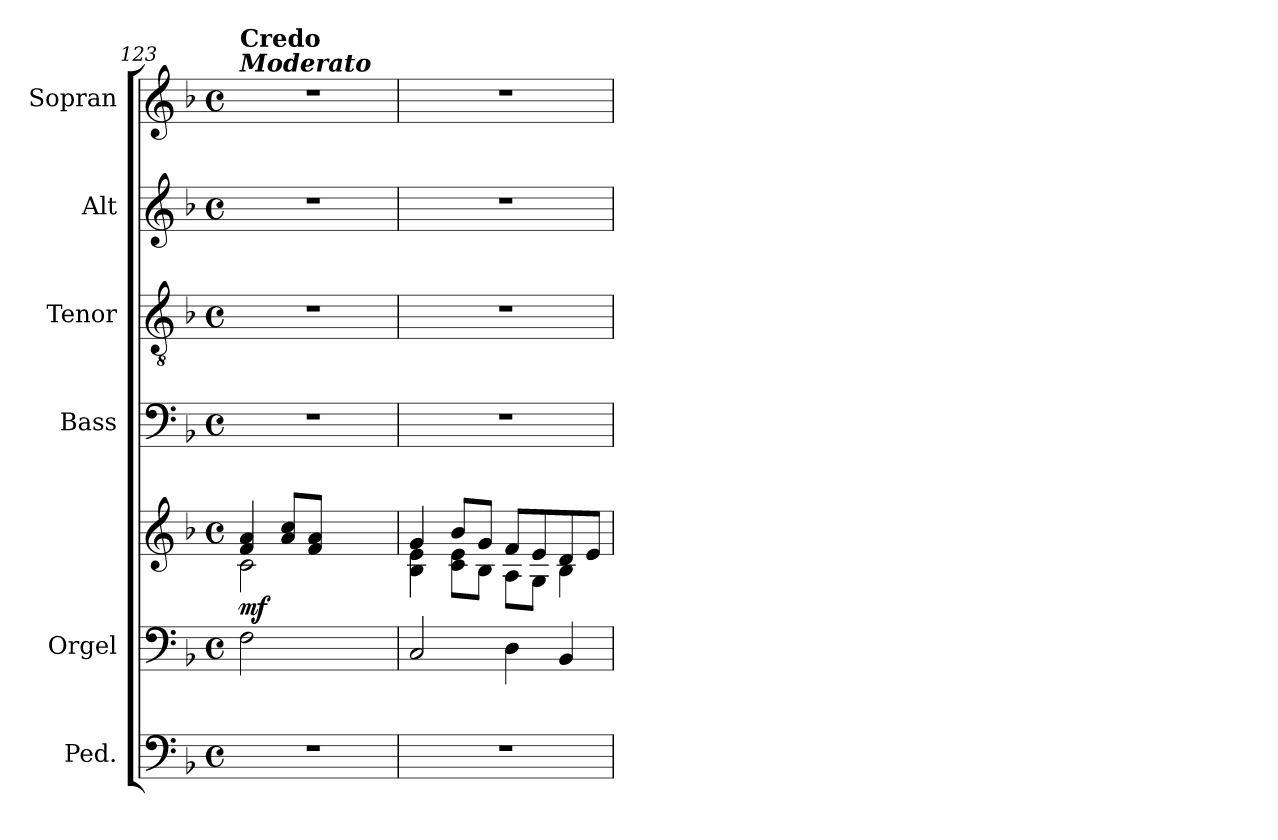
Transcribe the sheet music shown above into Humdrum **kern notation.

**kern	**kern	**kern	**dynam	**kern	**kern	**kern	**kern
*part6	*part5	*part5	*part5	*part4	*part3	*part2	*part1
*staff7	*staff6	*staff5	*staff5/6	*staff4	*staff3	*staff2	*staff1
*I"Ped.	*I"Orgel	*	*	*I"Bass	*I"Tenor	*I"Alt	*I"Sopran
*	*I'Org.	*	*	*I'B.	*I'T.	*I'A.	*I'S.
!!LO:PB:g=z
*clefF4	*clefF4	*clefG2	*	*clefF4	*clefGv2	*clefG2	*clefG2
*ITrd7c12	*	*	*	*	*	*	*
*k[b-]	*k[b-]	*k[b-]	*	*k[b-]	*k[b-]	*k[b-]	*k[b-]
*F:	*F:	*F:	*	*F:	*F:	*F:	*F:
*M4/4	*M4/4	*M4/4	*	*M4/4	*M4/4	*M4/4	*M4/4
*met(c)	*met(c)	*met(c)	*	*met(c)	*met(c)	*met(c)	*met(c)
=123	=123	=123	=123	=123	=123	=123	=123
*	*	*^	*	*	*	*	*
!	!	!	!	!	!	!	!	!LO:TX:a:Bi:t=Moderato
!	!	!	!	!	!	!	!	!LO:TX:a:B:t=Credo
!	!	!	!	!LO:DY:b	!	!	!	!
1r	2F\	4f/ 4a/	2c\	mf	1r	1r	1r	1r
.	.	8a/ 8cc/L	.	.	.	.	.	.
.	.	8f/ 8a/J	.	.	.	.	.	.
.	2ryy	2ryy	2ryy	.	.	.	.	.
=124	=124	=124	=124	=124	=124	=124	=124	=124
1r	2C/	4g/	4B-\ 4e\	.	1r	1r	1r	1r
.	.	8b-/L	8c\ 8e\L	.	.	.	.	.
.	.	8g/J	8B-\J	.	.	.	.	.
.	4D\	8f/L	8A\L	.	.	.	.	.
.	.	8e/	8G\J	.	.	.	.	.
.	4BB-/	8d/	4B-\	.	.	.	.	.
.	.	8e/J	.	.	.	.	.	.
*	*	*v	*v	*	*	*	*	*
=	=	=	=	=	=	=	=
*-	*-	*-	*-	*-	*-	*-	*-
